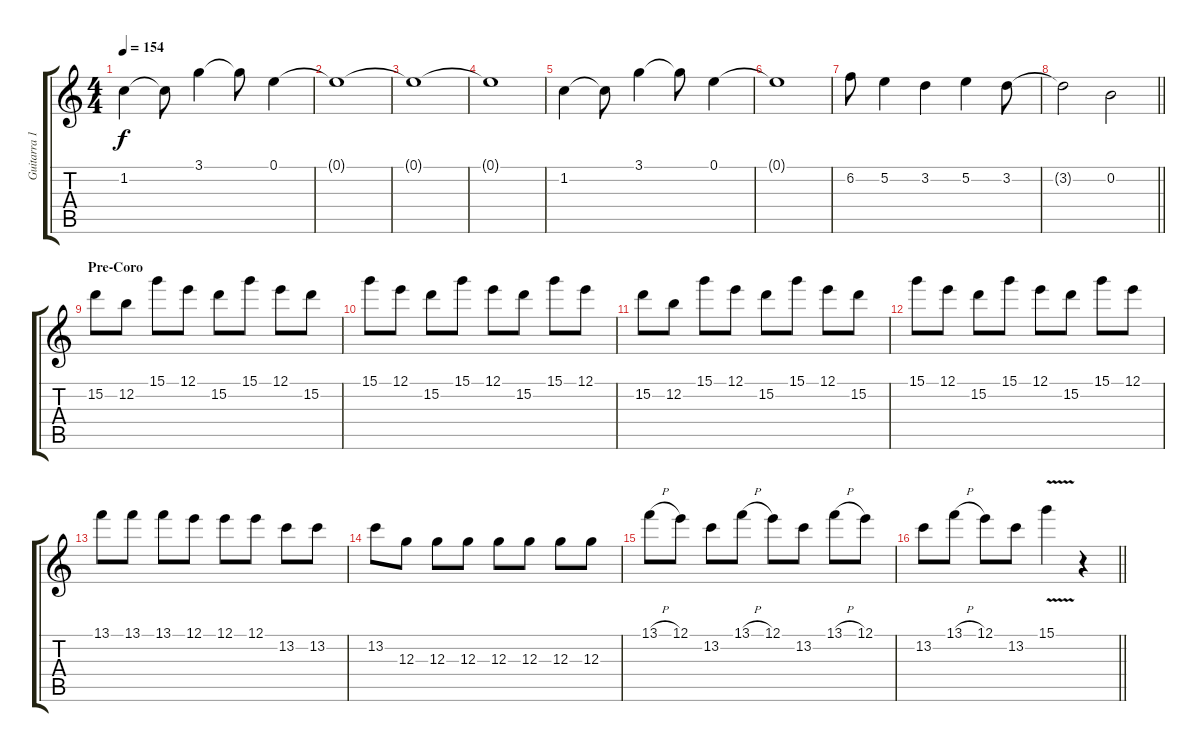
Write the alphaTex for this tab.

\track ("Guitarra 1" "Guitarra 1") {instrument overdrivenguitar}
\staff {score tabs}
\tuning (E4 B3 G3 D3 A2 E2) {hide}
\ts (4 4)
\tempo 154
\clef g2
\ks c
1.2.4{dy f volume 9 balance 16} 1.2{t}.8 3.1.4 3.1{t}.8 0.1.4 |
0.1{t}.1 |
0.1{t}.1 |
0.1{t}.1 |
1.2.4 1.2{t}.8 3.1.4 3.1{t}.8 0.1.4 |
0.1{t}.1 |
6.2.8 5.2.4 3.2.4 5.2.4 3.2.8 |
\barLineRight lightlight
3.2{t}.2 0.2.2 |
\section ("" "Pre-Coro")
15.2.8{volume 5 balance 5} 12.2.8 15.1.8 12.1.8 15.2.8 15.1.8 12.1.8 15.2.8 |
15.1.8 12.1.8 15.2.8 15.1.8 12.1.8 15.2.8 15.1.8 12.1.8 |
15.2.8 12.2.8 15.1.8 12.1.8 15.2.8 15.1.8 12.1.8 15.2.8 |
15.1.8 12.1.8 15.2.8 15.1.8 12.1.8 15.2.8 15.1.8 12.1.8 |
13.1.8 13.1.8 13.1.8 12.1.8 12.1.8 12.1.8 13.2.8 13.2.8 |
13.2.8 12.3.8 12.3.8 12.3.8 12.3.8 12.3.8 12.3.8 12.3.8 |
13.1{h}.8 12.1.8 13.2.8 13.1{h}.8 12.1.8 13.2.8 13.1{h}.8 12.1.8 |
\barLineRight lightlight
13.2.8 13.1{h}.8 12.1.8 13.2.8 15.1{v}.4 r.4
